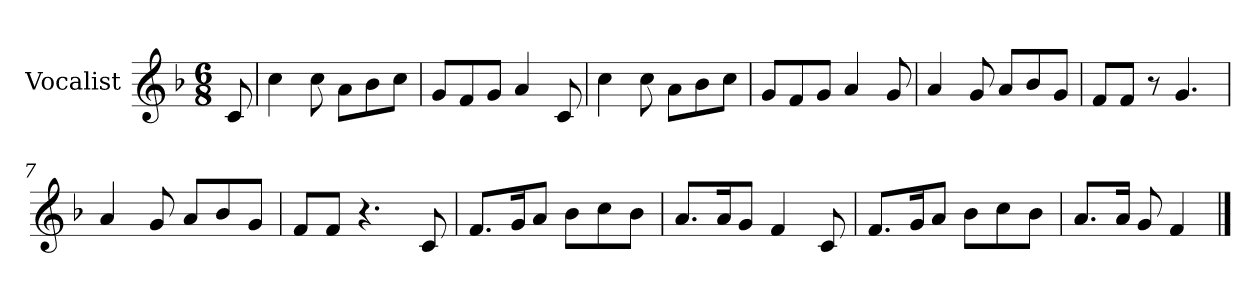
**kern
*part1
*staff1
*I"Vocalist
*k[b-]
*F:
*M6/8
=
8c
=1
4cc
8cc
8aL
8b-
8ccJ
=2
8gL
8f
8gJ
4a
8c
=3
4cc
8cc
8aL
8b-
8ccJ
=4
8gL
8f
8gJ
4a
8g
=5
4a
8g
8aL
8b-
8gJ
=6
8fL
8fJ
8r
4.g
=7
4a
8g
8aL
8b-
8gJ
=8
8fL
8fJ
4.r
8c
=9
8.fL
16gK
8aJ
8b-L
8cc
8b-J
=10
8.aL
16aK
8gJ
4f
8c
=11
8.fL
16gK
8aJ
8b-L
8cc
8b-J
=12
8.aL
16aJk
8g
4f
==
*-
